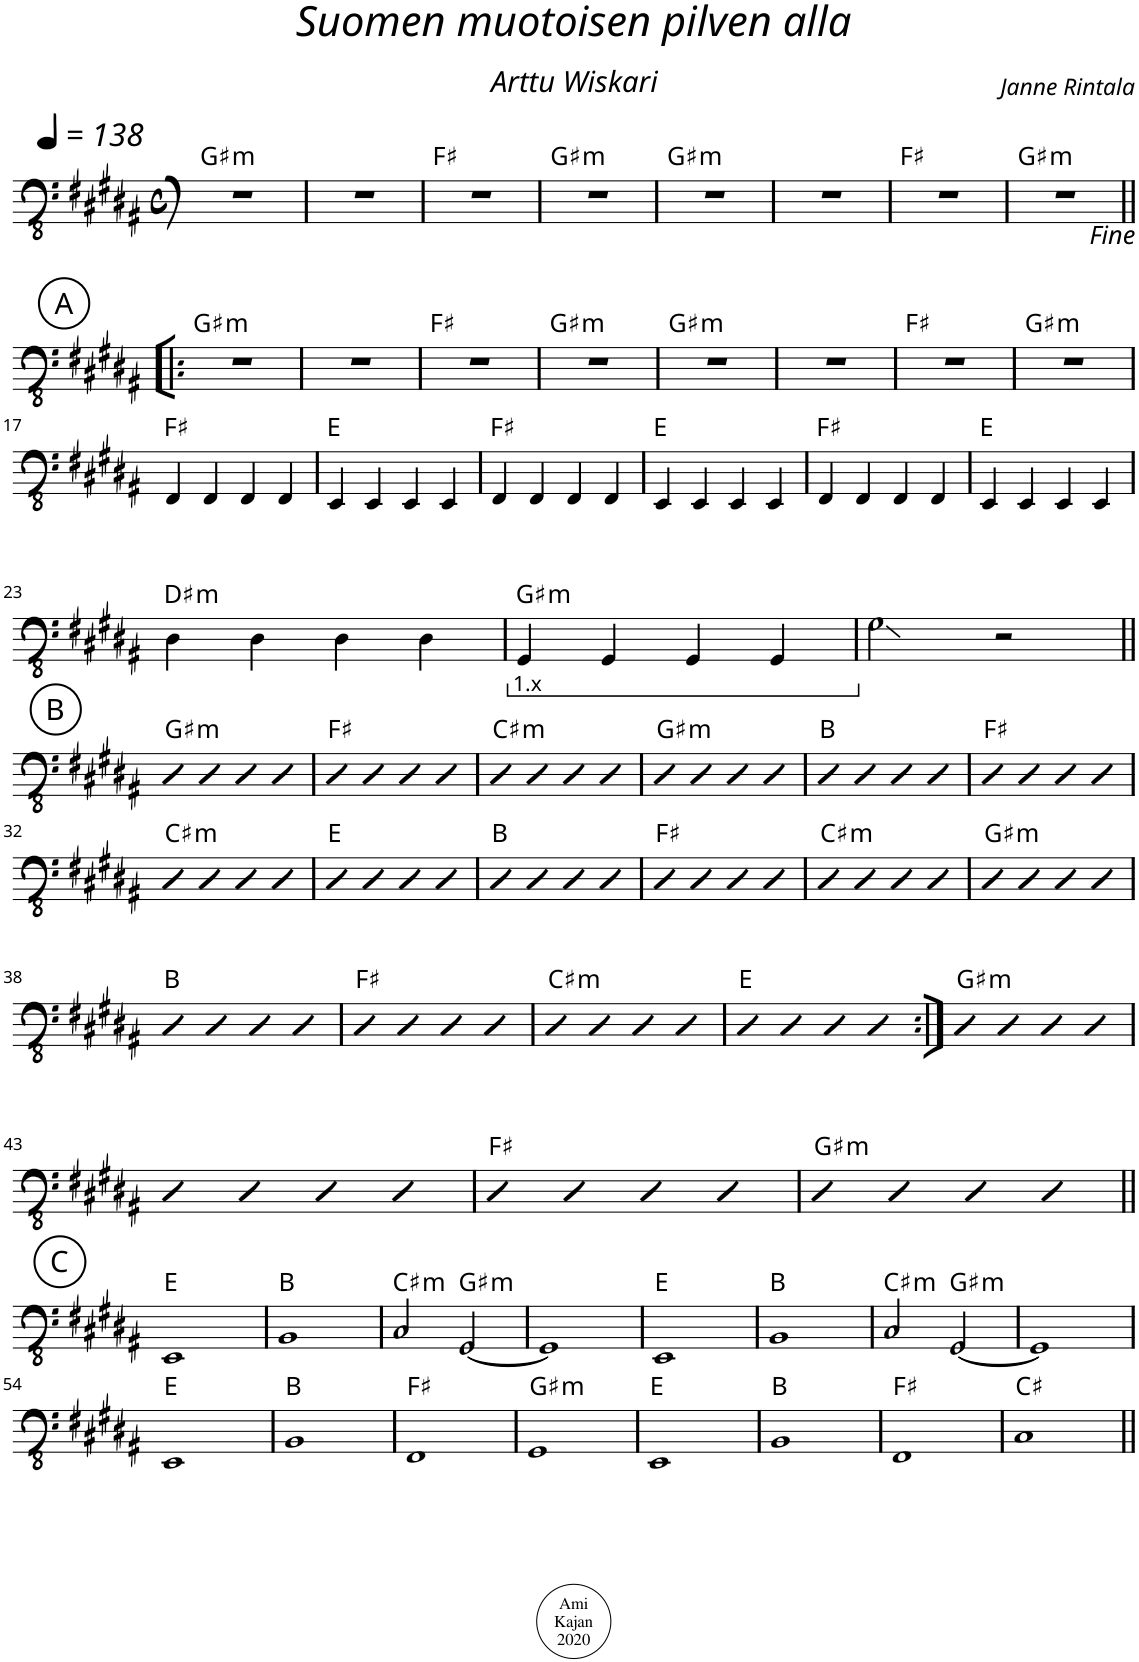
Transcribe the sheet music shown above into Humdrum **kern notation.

**kern	**harte
*part1	*part1
*staff1	*
*I"Acoustic Bass	*
*I'Bass	*
*clefFv4	*
*k[f#c#g#d#a#]	*
*M4/4	*
*met(c)	*
*MM138	*
=1	=1
!	!LO:H:kt=m
1r	G#:min
=2	=2
1r	.
=3	=3
1r	F#:maj
=4	=4
!	!LO:H:kt=m
1r	G#:min
=5	=5
!	!LO:H:kt=m
1r	G#:min
=6	=6
1r	.
=7	=7
1r	F#:maj
=8	=8
!	!LO:H:kt=m
1r	G#:min
!!LO:LB:g=z
!!LO:REH:place=s1:a:cj:enc=circle:fs=14:t=A
=9!|:	=9!|:
!	!LO:H:kt=m
1r	G#:min
=10	=10
1r	.
=11	=11
1r	F#:maj
=12	=12
!	!LO:H:kt=m
1r	G#:min
=13	=13
!	!LO:H:kt=m
1r	G#:min
=14	=14
1r	.
=15	=15
1r	F#:maj
=16	=16
!	!LO:H:kt=m
1r	G#:min
!!LO:LB:g=z
=17	=17
4FFF#/	F#:maj
4FFF#/	.
4FFF#/	.
4FFF#/	.
=18	=18
4EEE/	E:maj
4EEE/	.
4EEE/	.
4EEE/	.
=19	=19
4FFF#/	F#:maj
4FFF#/	.
4FFF#/	.
4FFF#/	.
=20	=20
4EEE/	E:maj
4EEE/	.
4EEE/	.
4EEE/	.
=21	=21
4FFF#/	F#:maj
4FFF#/	.
4FFF#/	.
4FFF#/	.
=22	=22
4EEE/	E:maj
4EEE/	.
4EEE/	.
4EEE/	.
!!LO:LB:g=z
=23	=23
!	!LO:H:kt=m
4DD#\	D#:min
4DD#\	.
4DD#\	.
4DD#\	.
=24	=24
*ped	*
!LO:TX:b:t=1.x	!LO:H:kt=m
4GGG#/	G#:min
4GGG#/	.
4GGG#/	.
4GGG#/	.
=25	=25
*Xped	*
2GG#\	.
2r	.
!!LO:LB:g=z
!!LO:REH:place=s1:a:cj:enc=circle:fs=14:t=B
=26||	=26||
!	!LO:H:kt=m
4DD#	G#:min
4DD#	.
4DD#	.
4DD#	.
=27	=27
4DD#	F#:maj
4DD#	.
4DD#	.
4DD#	.
=28	=28
!	!LO:H:kt=m
4DD#	C#:min
4DD#	.
4DD#	.
4DD#	.
=29	=29
!	!LO:H:kt=m
4DD#	G#:min
4DD#	.
4DD#	.
4DD#	.
=30	=30
4DD#	B:maj
4DD#	.
4DD#	.
4DD#	.
=31	=31
4DD#	F#:maj
4DD#	.
4DD#	.
4DD#	.
!!LO:LB:g=z
=32	=32
!	!LO:H:kt=m
4DD#	C#:min
4DD#	.
4DD#	.
4DD#	.
=33	=33
4DD#	E:maj
4DD#	.
4DD#	.
4DD#	.
=34	=34
4DD#	B:maj
4DD#	.
4DD#	.
4DD#	.
=35	=35
4DD#	F#:maj
4DD#	.
4DD#	.
4DD#	.
=36	=36
!	!LO:H:kt=m
4DD#	C#:min
4DD#	.
4DD#	.
4DD#	.
=37	=37
!	!LO:H:kt=m
4DD#	G#:min
4DD#	.
4DD#	.
4DD#	.
!!LO:LB:g=z
=38	=38
4DD#	B:maj
4DD#	.
4DD#	.
4DD#	.
=39	=39
4DD#	F#:maj
4DD#	.
4DD#	.
4DD#	.
=40	=40
!	!LO:H:kt=m
4DD#	C#:min
4DD#	.
4DD#	.
4DD#	.
=41	=41
4DD#	E:maj
4DD#	.
4DD#	.
4DD#	.
=42:|!	=42:|!
!	!LO:H:kt=m
4DD#	G#:min
4DD#	.
4DD#	.
4DD#	.
!!LO:LB:g=z
=43	=43
4DD#	.
4DD#	.
4DD#	.
4DD#	.
=44	=44
4DD#	F#:maj
4DD#	.
4DD#	.
4DD#	.
=45	=45
!	!LO:H:kt=m
4DD#	G#:min
4DD#	.
4DD#	.
4DD#	.
!!LO:LB:g=z
!!LO:REH:place=s1:a:cj:enc=circle:fs=14:t=C
=46||	=46||
1EEE	E:maj
=47	=47
1BBB	B:maj
=48	=48
!	!LO:H:kt=m
2CC#/	C#:min
!	!LO:H:kt=m
[2GGG#/	G#:min
=49	=49
1GGG#]	.
=50	=50
1EEE	E:maj
=51	=51
1BBB	B:maj
=52	=52
!	!LO:H:kt=m
2CC#/	C#:min
!	!LO:H:kt=m
[2GGG#/	G#:min
=53	=53
1GGG#]	.
!!LO:LB:g=z
=54	=54
1EEE	E:maj
=55	=55
1BBB	B:maj
=56	=56
1FFF#	F#:maj
=57	=57
!	!LO:H:kt=m
1GGG#	G#:min
=58	=58
1EEE	E:maj
=59	=59
1BBB	B:maj
=60	=60
1FFF#	F#:maj
=61	=61
1CC#	C#:maj
=||	=||
*-	*-
